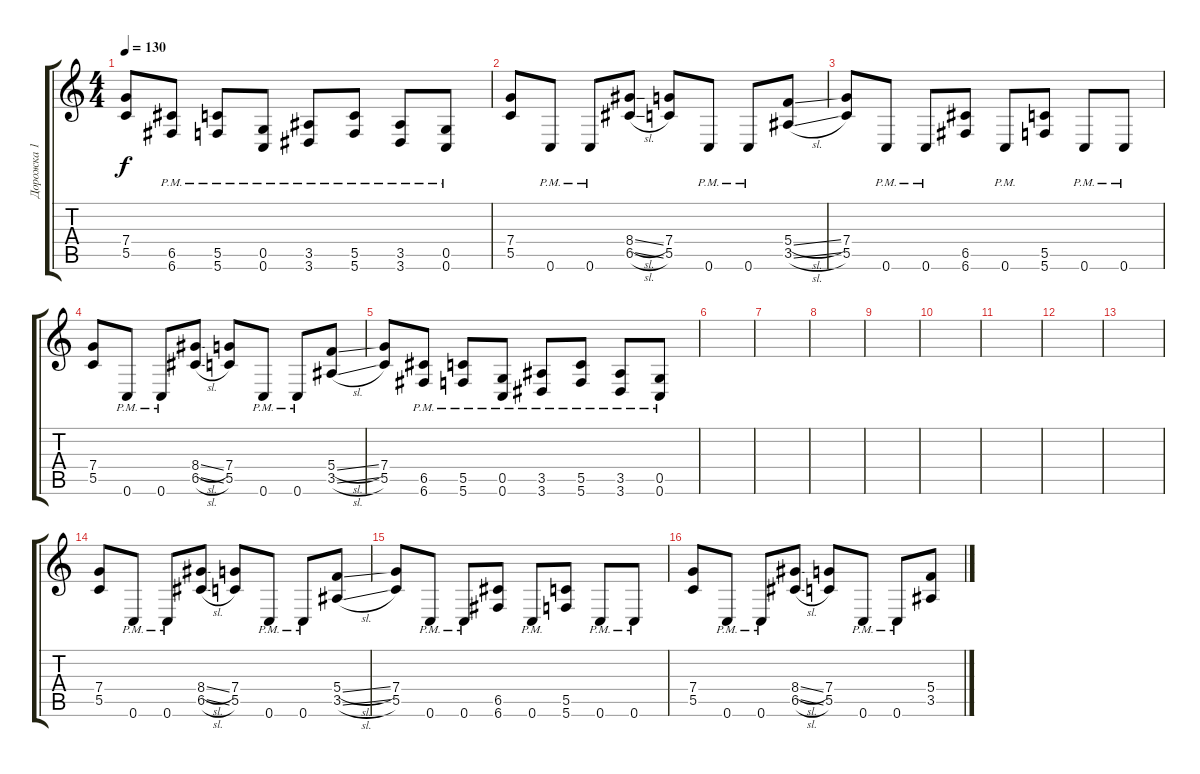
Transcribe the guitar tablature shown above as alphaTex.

\track ("Дорожка 1" "Дорожка 1") {instrument distortionguitar}
\staff {score tabs}
\tuning (D4 A3 F3 C3 G2 C2) {hide}
\ts (4 4)
\tempo 130
\clef g2
\ks c
(7.4 5.5).8{dy f} (6.5{pm} 6.6{pm}).8 (5.5{pm} 5.6{pm}).8 (0.5{pm} 0.6{pm}).8 (3.5{pm} 3.6{pm}).8 (5.5{pm} 5.6{pm}).8 (3.5{pm} 3.6{pm}).8 (0.5{pm} 0.6{pm}).8 |
(7.4 5.5).8 0.6{pm}.8 0.6{pm}.8 (8.4{sl} 6.5{sl}).8 (7.4 5.5).8 0.6{pm}.8 0.6{pm}.8 (5.4{sl} 3.5{sl}).8 |
(7.4 5.5).8 0.6{pm}.8 0.6{pm}.8 (6.5 6.6).8 0.6{pm}.8 (5.5 5.6).8 0.6{pm}.8 0.6{pm}.8 |
(7.4 5.5).8 0.6{pm}.8 0.6{pm}.8 (8.4{sl} 6.5{sl}).8 (7.4 5.5).8 0.6{pm}.8 0.6{pm}.8 (5.4{sl} 3.5{sl}).8 |
(7.4 5.5).8 (6.5{pm} 6.6{pm}).8 (5.5{pm} 5.6{pm}).8 (0.5{pm} 0.6{pm}).8 (3.5{pm} 3.6{pm}).8 (5.5{pm} 5.6{pm}).8 (3.5{pm} 3.6{pm}).8 (0.5{pm} 0.6{pm}).8 |
|
|
|
|
|
|
|
|
(7.4 5.5).8 0.6{pm}.8 0.6{pm}.8 (8.4{sl} 6.5{sl}).8 (7.4 5.5).8 0.6{pm}.8 0.6{pm}.8 (5.4{sl} 3.5{sl}).8 |
(7.4 5.5).8 0.6{pm}.8 0.6{pm}.8 (6.5 6.6).8 0.6{pm}.8 (5.5 5.6).8 0.6{pm}.8 0.6{pm}.8 |
(7.4 5.5).8 0.6{pm}.8 0.6{pm}.8 (8.4{sl} 6.5{sl}).8 (7.4 5.5).8 0.6{pm}.8 0.6{pm}.8 (5.4{sl} 3.5{sl}).8
